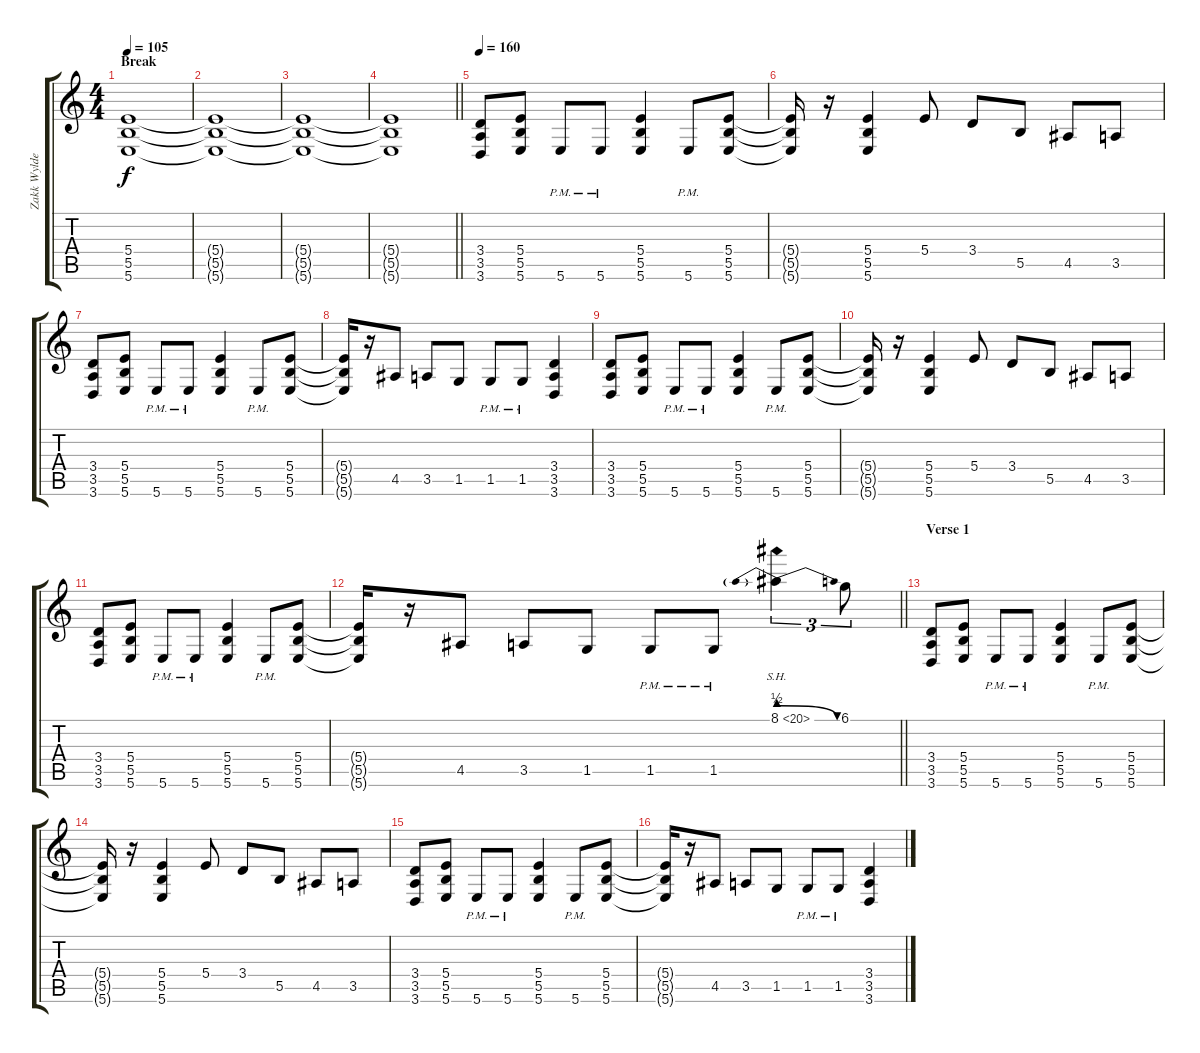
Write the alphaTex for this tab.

\track ("Zakk Wylde" "Zakk Wylde") {instrument overdrivenguitar}
\staff {score tabs}
\tuning (Db4 Ab3 E3 B2 Gb2 B1) {hide}
\ts (4 4)
\section ("" "Break")
\tempo 105
\clef g2
\ks c
(5.4 5.5 5.6).1{dy f} |
(5.4{t} 5.5{t} 5.6{t}).1 |
(5.4{t} 5.5{t} 5.6{t}).1 |
\barLineRight lightlight
(5.4{t} 5.5{t} 5.6{t}).1 |
\section ("" "")
\tempo 160
(3.4 3.5 3.6).8 (5.4 5.5 5.6).8 5.6{pm}.8 5.6{pm}.8 (5.4 5.5 5.6).4 5.6{pm}.8 (5.4 5.5 5.6).8 |
(5.4{t} 5.5{t} 5.6{t}).16 r.16 (5.4 5.5 5.6).4 5.4.8 3.4.8 5.5.8 4.5.8 3.5.8 |
(3.4 3.5 3.6).8 (5.4 5.5 5.6).8 5.6{pm}.8 5.6{pm}.8 (5.4 5.5 5.6).4 5.6{pm}.8 (5.4 5.5 5.6).8 |
(5.4{t} 5.5{t} 5.6{t}).16 r.16 4.5.8 3.5.8 1.5.8 1.5{pm}.8 1.5{pm}.8 (3.4 3.5 3.6).4 |
(3.4 3.5 3.6).8 (5.4 5.5 5.6).8 5.6{pm}.8 5.6{pm}.8 (5.4 5.5 5.6).4 5.6{pm}.8 (5.4 5.5 5.6).8 |
(5.4{t} 5.5{t} 5.6{t}).16 r.16 (5.4 5.5 5.6).4 5.4.8 3.4.8 5.5.8 4.5.8 3.5.8 |
(3.4 3.5 3.6).8 (5.4 5.5 5.6).8 5.6{pm}.8 5.6{pm}.8 (5.4 5.5 5.6).4 5.6{pm}.8 (5.4 5.5 5.6).8 |
\barLineRight lightlight
(5.4{t} 5.5{t} 5.6{t}).16 r.16 4.5.8 3.5.8 1.5.8 1.5{pm}.8 1.5{pm}.8 8.1{be (prebendrelease 0 2 60 0) sh 12}.4{tu (3 2)} 6.1.8{tu (3 2)} |
\section ("" "Verse 1")
(3.4 3.5 3.6).8 (5.4 5.5 5.6).8 5.6{pm}.8 5.6{pm}.8 (5.4 5.5 5.6).4 5.6{pm}.8 (5.4 5.5 5.6).8 |
(5.4{t} 5.5{t} 5.6{t}).16 r.16 (5.4 5.5 5.6).4 5.4.8 3.4.8 5.5.8 4.5.8 3.5.8 |
(3.4 3.5 3.6).8 (5.4 5.5 5.6).8 5.6{pm}.8 5.6{pm}.8 (5.4 5.5 5.6).4 5.6{pm}.8 (5.4 5.5 5.6).8 |
(5.4{t} 5.5{t} 5.6{t}).16 r.16 4.5.8 3.5.8 1.5.8 1.5{pm}.8 1.5{pm}.8 (3.4 3.5 3.6).4
